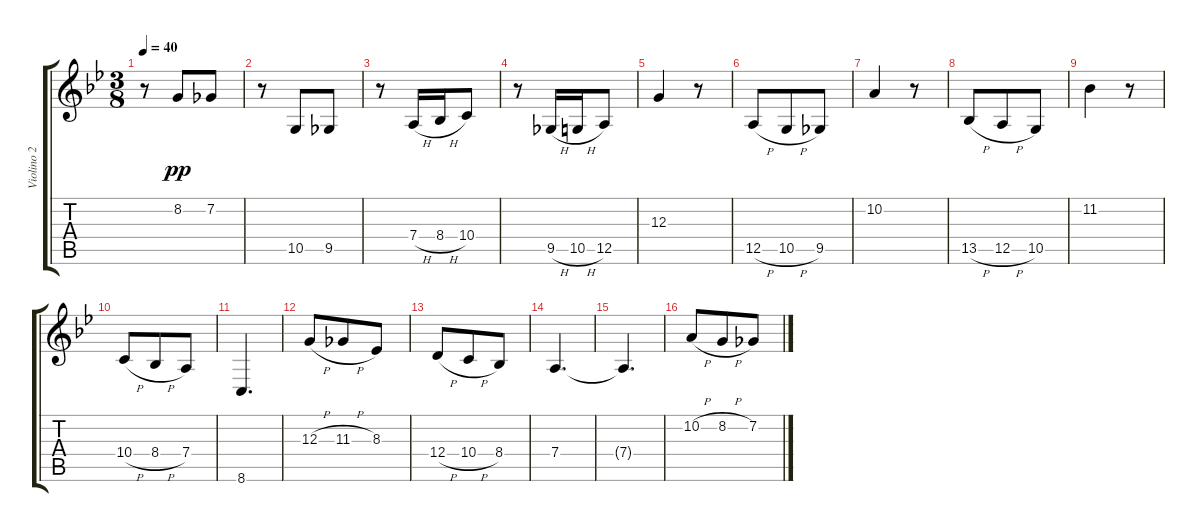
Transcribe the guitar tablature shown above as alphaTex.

\track ("Violino 2" "Violino 2") {instrument violin}
\staff {score tabs}
\tuning (E4 B3 G3 D3 A2 E2) {hide}
\ts (3 8)
\tempo 40
\clef g2
\ks bb
r.8{dy pp instrument violin} 8.2.8 7.2.8 |
r.8 10.5.8 9.5.8 |
r.8 7.4{h}.16 8.4{h}.16 10.4.8 |
r.8 9.5{h}.16 10.5{h}.16 12.5.8 |
12.3.4 r.8 |
12.5{h}.8 10.5{h}.8 9.5.8 |
10.2.4 r.8 |
13.5{h}.8 12.5{h}.8 10.5.8 |
11.2.4 r.8 |
10.4{h}.8 8.4{h}.8 7.4.8 |
8.6.4{d} |
12.3{h}.8 11.3{h}.8 8.3.8 |
12.4{h}.8 10.4{h}.8 8.4.8 |
7.4.4{d} |
7.4{t}.4{d} |
10.2{h}.8 8.2{h}.8 7.2.8
